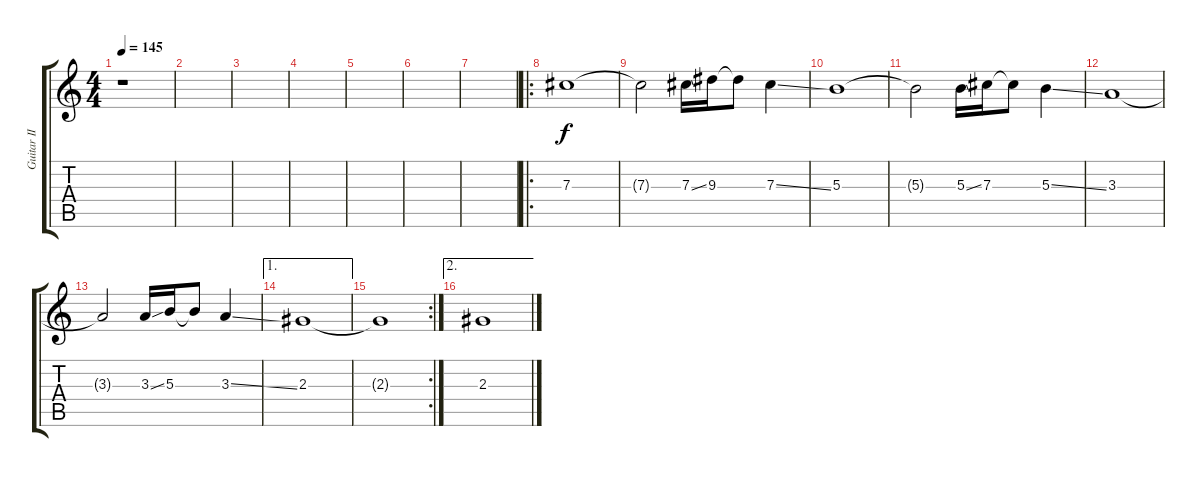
\track ("Guitar II (w/ dist.)" "Guitar II ") {instrument distortionguitar}
\staff {score tabs}
\tuning (Eb4 Bb3 Gb3 Db3 Ab2 Eb2) {hide}
\ts (4 4)
\tempo 145
\clef g2
\ks c
r.1{dy f} |
|
|
|
|
|
|
\ro
7.3.1 |
7.3{t}.2 7.3{ss}.16 9.3.16 9.3{t}.8 7.3{ss}.4 |
5.3.1 |
5.3{t}.2 5.3{ss}.16 7.3.16 7.3{t}.8 5.3{ss}.4 |
3.3.1 |
3.3{t}.2 3.3{ss}.16 5.3.16 5.3{t}.8 3.3{ss}.4 |
\ae 1
2.3.1 |
\rc 2
2.3{t}.1 |
\ae 2
2.3.1
